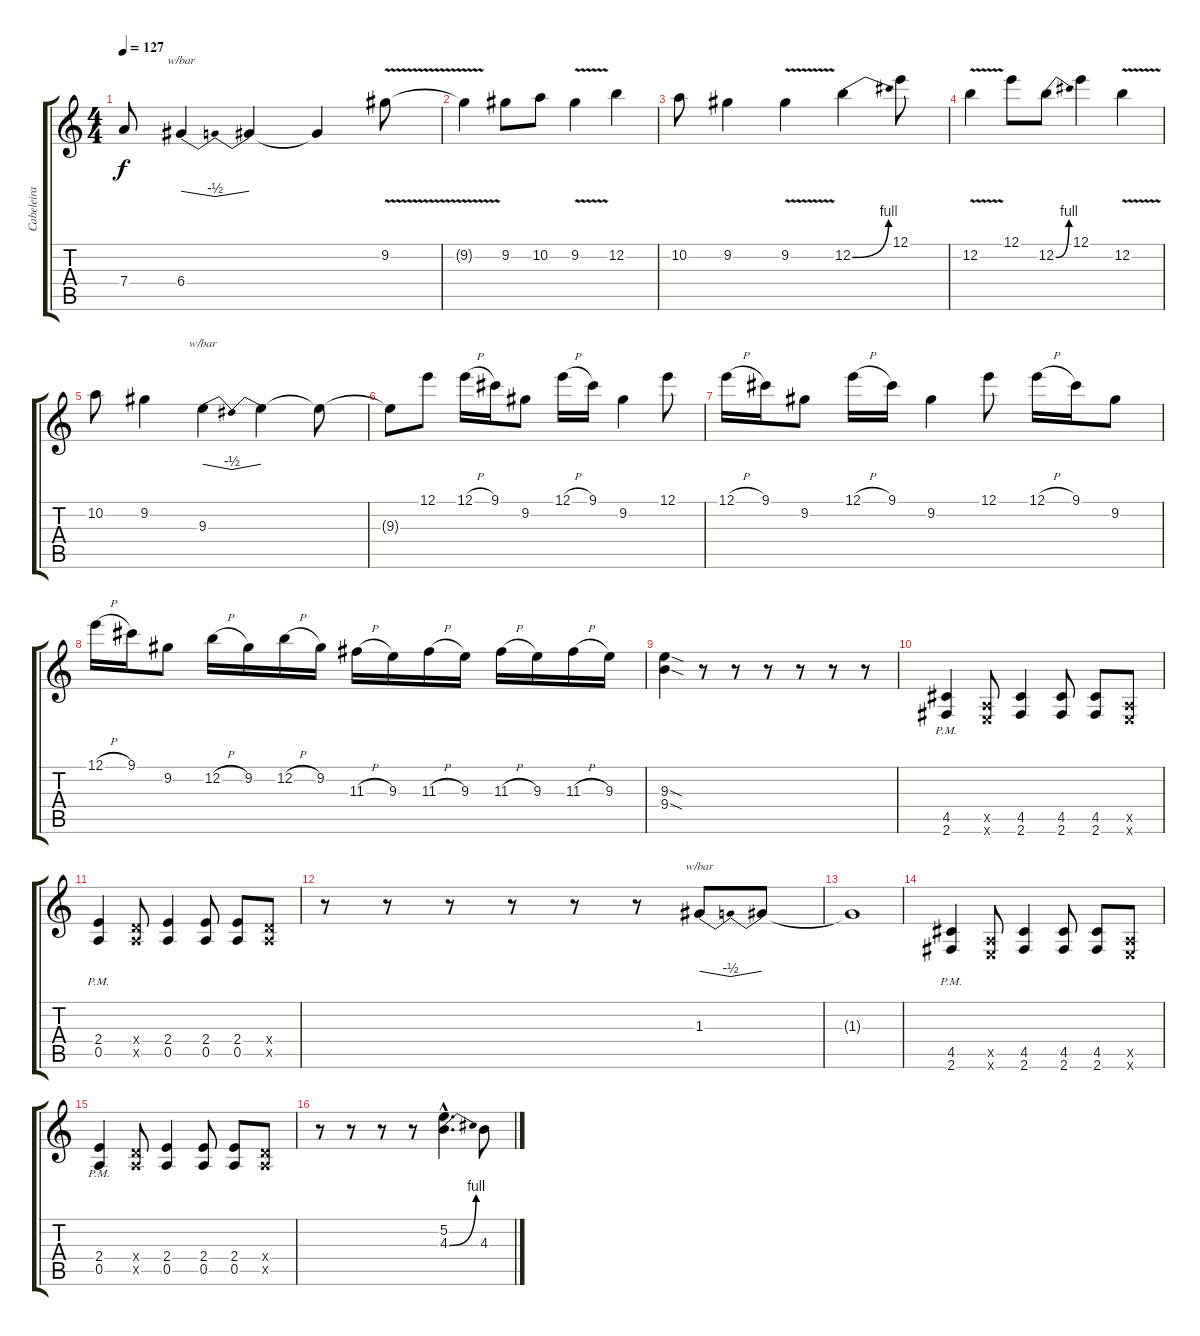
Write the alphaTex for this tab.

\track ("Cabeleira" "Cabeleira") {instrument overdrivenguitar}
\staff {score tabs}
\tuning (E4 B3 G3 D3 A2 E2) {hide}
\ts (4 4)
\tempo 127
\clef g2
\ks c
7.4{t}.8{dy f} 6.4.4{tbe (dip default 0 0 30 -2 60 0)} 6.4{t}.4 6.4{t}.4 9.2{v}.8 |
9.2{t}.4 9.2.8 10.2.8 9.2{v}.4 12.2.4 |
10.2.8 9.2.4 9.2{v}.4 12.2{be (bend 0 0 60 4)}.4 12.1.8 |
12.2{v}.4 12.1.8 12.2{be (bend 0 0 60 4)}.8 12.1.4 12.2{v}.4 |
10.2.8 9.2.4 9.3.4{tbe (dip default 0 0 30 -2 60 0)} 9.3{t}.4 9.3{t}.8 |
9.3{t}.8 12.1.8 12.1{h}.16 9.1.16 9.2.8 12.1{h}.16 9.1.16 9.2.4 12.1.8 |
12.1{h}.16 9.1.16 9.2.8 12.1{h}.16 9.1.16 9.2.4 12.1.8 12.1{h}.16 9.1.16 9.2.8 |
12.1{h}.16 9.1.16 9.2.8 12.2{h}.16 9.2.16 12.2{h}.16 9.2.16 11.3{h}.16 9.3.16 11.3{h}.16 9.3.16 11.3{h}.16 9.3.16 11.3{h}.16 9.3.16 |
(9.3{sod} 9.4{sod}).4 r.8 r.8 r.8 r.8 r.8 r.8 |
(4.5 2.6{pm}).4{instrument electricguitarmuted} (0.5{x} 0.6{x}).8 (4.5 2.6).4 (4.5 2.6).8 (4.5 2.6).8 (0.5{x} 0.6{x}).8 |
(2.4 0.5{pm}).4 (0.4{x} 0.5{x}).8 (2.4 0.5).4 (2.4 0.5).8 (2.4 0.5).8 (0.4{x} 0.5{x}).8 |
r.8{instrument overdrivenguitar} r.8 r.8 r.8 r.8 r.8 1.3.8{tbe (dip default 0 0 30 -2 60 0)} 1.3{t}.8 |
1.3{t}.1 |
(4.5 2.6{pm}).4{instrument electricguitarmuted} (0.5{x} 0.6{x}).8 (4.5 2.6).4 (4.5 2.6).8 (4.5 2.6).8 (0.5{x} 0.6{x}).8 |
(2.4 0.5{pm}).4 (0.4{x} 0.5{x}).8 (2.4 0.5).4 (2.4 0.5).8 (2.4 0.5).8 (0.4{x} 0.5{x}).8 |
r.8{instrument overdrivenguitar} r.8 r.8 r.8 (5.2{hac} 4.3{be (bend 0 0 60 4) hac}).4{d} 4.3.8
